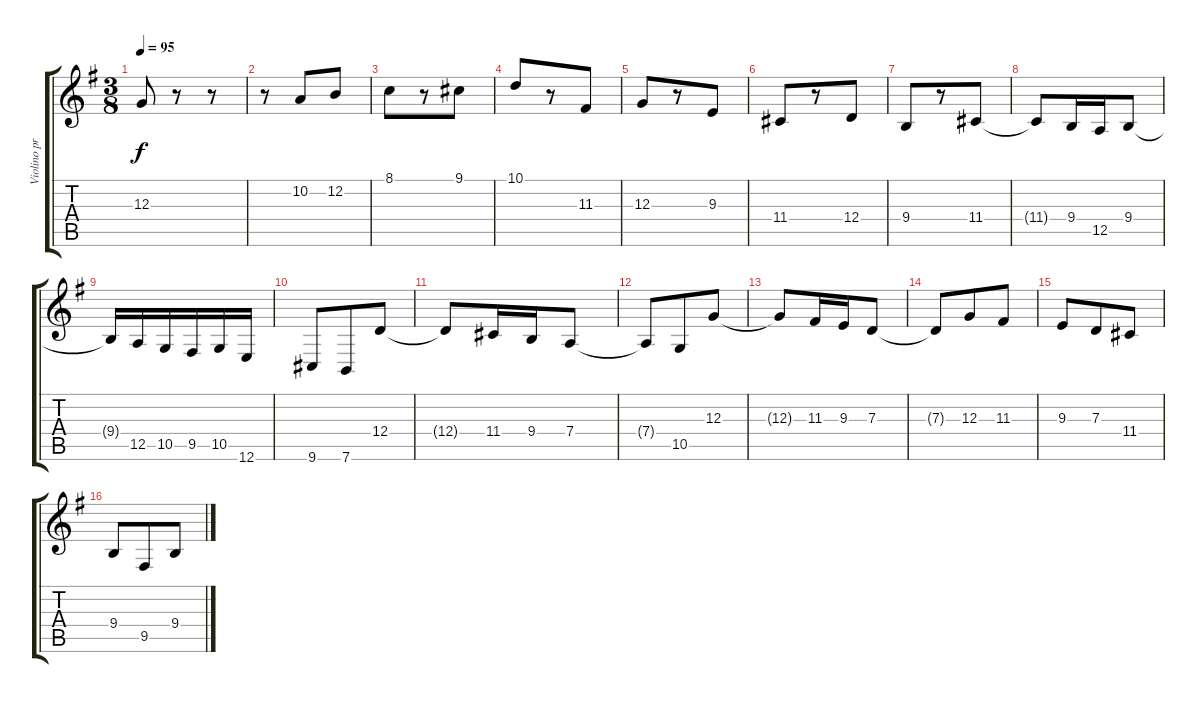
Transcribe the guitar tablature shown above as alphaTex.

\track ("Violino principale" "Violino pr") {instrument violin}
\staff {score tabs}
\tuning (E4 B3 G3 D3 A2 E2) {hide}
\ts (3 8)
\tempo 95
\clef g2
\ks g
12.3.8{dy f} r.8 r.8 |
r.8 10.2.8{beam merge} 12.2.8 |
8.1.8 r.8 9.1.8 |
10.1.8 r.8 11.3.8 |
12.3.8 r.8 9.3.8 |
11.4.8 r.8 12.4.8 |
9.4.8 r.8 11.4.8 |
11.4{t}.8{beam merge} 9.4.16 12.5.16{beam merge} 9.4.8 |
9.4{t}.16 12.5.16 10.5.16 9.5.16 10.5.16 12.6.16 |
9.6.8 7.6.8 12.4.8 |
12.4{t}.8 11.4.16 9.4.16 7.4.8 |
7.4{t}.8 10.5.8 12.3.8 |
12.3{t}.8 11.3.16 9.3.16 7.3.8 |
7.3{t}.8 12.3.8 11.3.8 |
9.3.8 7.3.8 11.4.8 |
9.4.8 9.5.8 9.4.8
